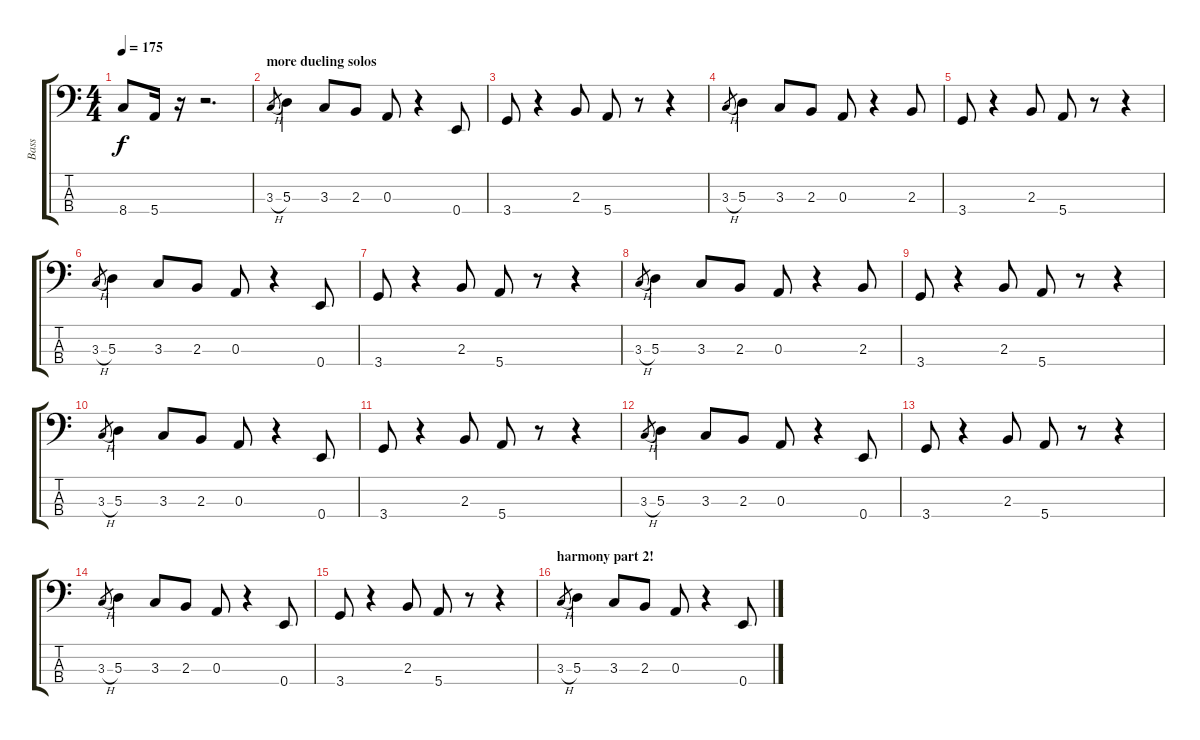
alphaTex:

\track ("Bass" "Bass") {instrument slapbass1}
\staff {score tabs}
\tuning (G2 D2 A1 E1) {hide}
\ts (4 4)
\tempo 175
\clef f4
\ks c
8.4{t}.8{dy f} 5.4.16 r.16 r.2{d} |
\section ("" "more dueling solos")
3.3{h}.8{gr} 5.3.4 3.3.8 2.3.8 0.3.8 r.4 0.4.8 |
3.4.8 r.4 2.3.8 5.4.8 r.8 r.4 |
3.3{h}.8{gr} 5.3.4 3.3.8 2.3.8 0.3.8 r.4 2.3.8 |
3.4.8 r.4 2.3.8 5.4.8 r.8 r.4 |
3.3{h}.8{gr} 5.3.4 3.3.8 2.3.8 0.3.8 r.4 0.4.8 |
3.4.8 r.4 2.3.8 5.4.8 r.8 r.4 |
3.3{h}.8{gr} 5.3.4 3.3.8 2.3.8 0.3.8 r.4 2.3.8 |
3.4.8 r.4 2.3.8 5.4.8 r.8 r.4 |
3.3{h}.8{gr} 5.3.4 3.3.8 2.3.8 0.3.8 r.4 0.4.8 |
3.4.8 r.4 2.3.8 5.4.8 r.8 r.4 |
3.3{h}.8{gr} 5.3.4 3.3.8 2.3.8 0.3.8 r.4 0.4.8 |
3.4.8 r.4 2.3.8 5.4.8 r.8 r.4 |
3.3{h}.8{gr} 5.3.4 3.3.8 2.3.8 0.3.8 r.4 0.4.8 |
3.4.8 r.4 2.3.8 5.4.8 r.8 r.4 |
\section ("" "harmony part 2!")
3.3{h}.8{gr} 5.3.4 3.3.8 2.3.8 0.3.8 r.4 0.4.8
